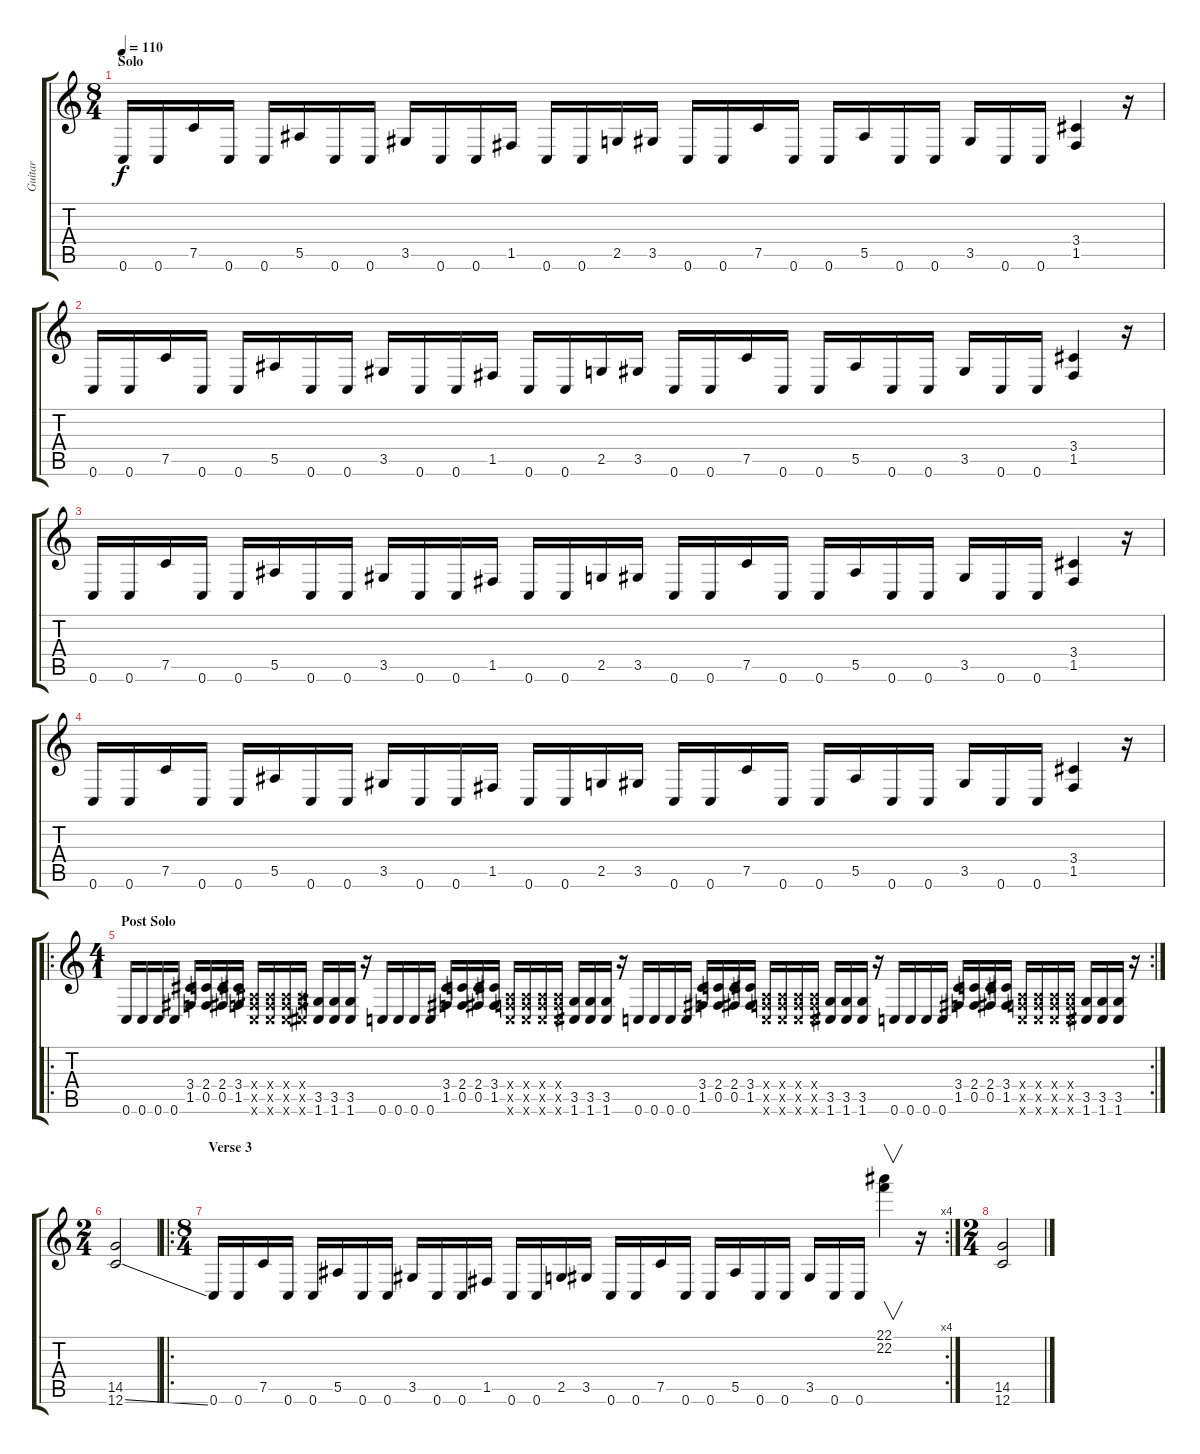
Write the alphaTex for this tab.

\track ("Guitar" "Guitar") {instrument distortionguitar}
\staff {score tabs}
\tuning (C4 G3 Eb3 Bb2 F2 C2) {hide}
\ts (8 4)
\section ("" "Solo")
\tempo 110
\clef g2
\ks c
0.6.16{dy f} 0.6.16 7.5.16 0.6.16 0.6.16 5.5.16 0.6.16 0.6.16 3.5.16 0.6.16 0.6.16 1.5.16 0.6.16 0.6.16 2.5.16 3.5.16 0.6.16 0.6.16 7.5.16 0.6.16 0.6.16 5.5.16 0.6.16 0.6.16 3.5.16 0.6.16 0.6.16 (3.4 1.5).4 r.16 |
0.6.16 0.6.16 7.5.16 0.6.16 0.6.16 5.5.16 0.6.16 0.6.16 3.5.16 0.6.16 0.6.16 1.5.16 0.6.16 0.6.16 2.5.16 3.5.16 0.6.16 0.6.16 7.5.16 0.6.16 0.6.16 5.5.16 0.6.16 0.6.16 3.5.16 0.6.16 0.6.16 (3.4 1.5).4 r.16 |
0.6.16 0.6.16 7.5.16 0.6.16 0.6.16 5.5.16 0.6.16 0.6.16 3.5.16 0.6.16 0.6.16 1.5.16 0.6.16 0.6.16 2.5.16 3.5.16 0.6.16 0.6.16 7.5.16 0.6.16 0.6.16 5.5.16 0.6.16 0.6.16 3.5.16 0.6.16 0.6.16 (3.4 1.5).4 r.16 |
0.6.16 0.6.16 7.5.16 0.6.16 0.6.16 5.5.16 0.6.16 0.6.16 3.5.16 0.6.16 0.6.16 1.5.16 0.6.16 0.6.16 2.5.16 3.5.16 0.6.16 0.6.16 7.5.16 0.6.16 0.6.16 5.5.16 0.6.16 0.6.16 3.5.16 0.6.16 0.6.16 (3.4 1.5).4 r.16 |
\ro
\rc 2
\ts (4 1)
\section ("" "Post Solo")
0.6.16 0.6.16 0.6.16 0.6.16 (3.4 1.5).16 (2.4 0.5).16 (2.4 0.5).16 (3.4 1.5).16 (0.4{x} 0.5{x} 0.6{x}).16 (0.4{x} 0.5{x} 0.6{x}).16 (0.4{x} 0.5{x} 0.6{x}).16 (0.4{x} 0.5{x} 0.6{x}).16 (3.5 1.6).16 (3.5 1.6).16 (3.5 1.6).16 r.16 0.6.16 0.6.16 0.6.16 0.6.16 (3.4 1.5).16 (2.4 0.5).16 (2.4 0.5).16 (3.4 1.5).16 (0.4{x} 0.5{x} 0.6{x}).16 (0.4{x} 0.5{x} 0.6{x}).16 (0.4{x} 0.5{x} 0.6{x}).16 (0.4{x} 0.5{x} 0.6{x}).16 (3.5 1.6).16 (3.5 1.6).16 (3.5 1.6).16 r.16 0.6.16 0.6.16 0.6.16 0.6.16 (3.4 1.5).16 (2.4 0.5).16 (2.4 0.5).16 (3.4 1.5).16 (0.4{x} 0.5{x} 0.6{x}).16 (0.4{x} 0.5{x} 0.6{x}).16 (0.4{x} 0.5{x} 0.6{x}).16 (0.4{x} 0.5{x} 0.6{x}).16 (3.5 1.6).16 (3.5 1.6).16 (3.5 1.6).16 r.16 0.6.16 0.6.16 0.6.16 0.6.16 (3.4 1.5).16 (2.4 0.5).16 (2.4 0.5).16 (3.4 1.5).16 (0.4{x} 0.5{x} 0.6{x}).16 (0.4{x} 0.5{x} 0.6{x}).16 (0.4{x} 0.5{x} 0.6{x}).16 (0.4{x} 0.5{x} 0.6{x}).16 (3.5 1.6).16 (3.5 1.6).16 (3.5 1.6).16 r.16 |
\ts (2 4)
(14.5 12.6{ss}).2 |
\ro
\rc 4
\ts (8 4)
\section ("" "Verse 3")
0.6.16 0.6.16 7.5.16 0.6.16 0.6.16 5.5.16 0.6.16 0.6.16 3.5.16 0.6.16 0.6.16 1.5.16 0.6.16 0.6.16 2.5.16 3.5.16 0.6.16 0.6.16 7.5.16 0.6.16 0.6.16 5.5.16 0.6.16 0.6.16 3.5.16 0.6.16 0.6.16 (22.1 22.2).4{v} r.16 |
\ts (2 4)
(14.5 12.6{ss}).2
